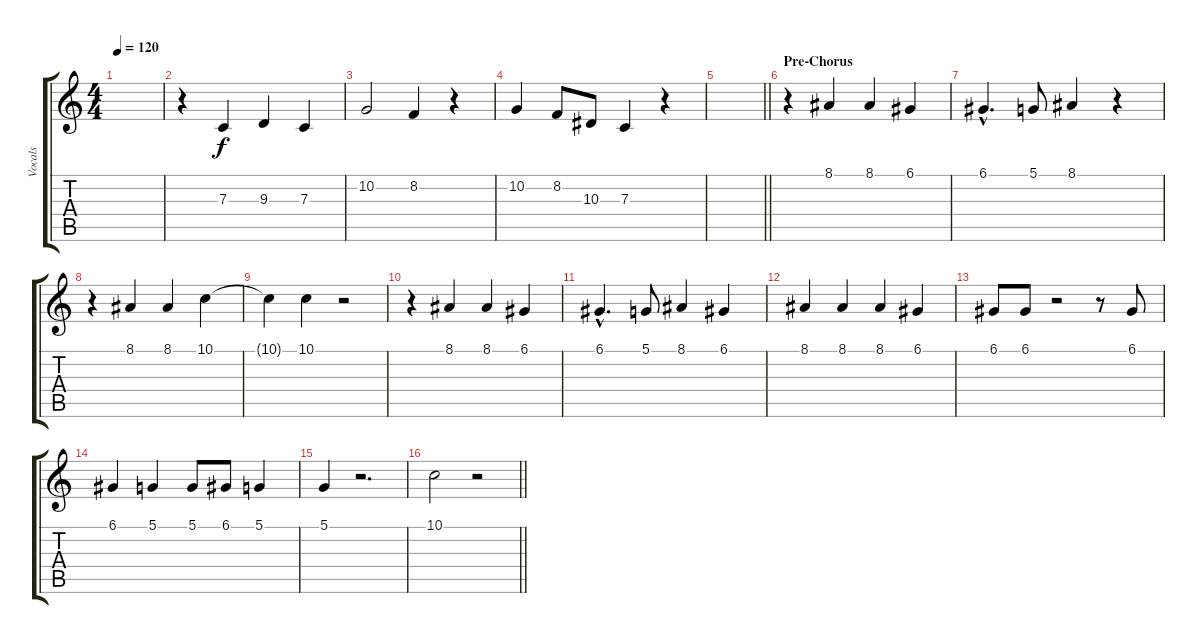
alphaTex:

\track ("Vocals" "Vocals") {instrument voiceoohs}
\staff {score tabs}
\tuning (D4 A3 F3 C3 G2 C2) {hide}
\ts (4 4)
\tempo 120
\clef g2
\ks c
|
r.4 7.3.4 9.3.4 7.3.4 |
10.2.2 8.2.4 r.4 |
10.2.4 8.2.8 10.3.8 7.3.4 r.4 |
\barLineRight lightlight
|
\section ("" "Pre-Chorus")
r.4 8.1.4 8.1.4 6.1.4 |
6.1{hac}.4{d} 5.1.8 8.1.4 r.4 |
r.4 8.1.4 8.1.4 10.1.4 |
10.1{t}.4 10.1.4 r.2 |
r.4 8.1.4 8.1.4 6.1.4 |
6.1{hac}.4{d} 5.1.8 8.1.4 6.1.4 |
8.1.4 8.1.4 8.1.4 6.1.4 |
6.1.8 6.1.8 r.2 r.8 6.1.8 |
6.1.4 5.1.4 5.1.8 6.1.8 5.1.4 |
5.1.4 r.2{d} |
\barLineRight lightlight
10.1.2 r.2
